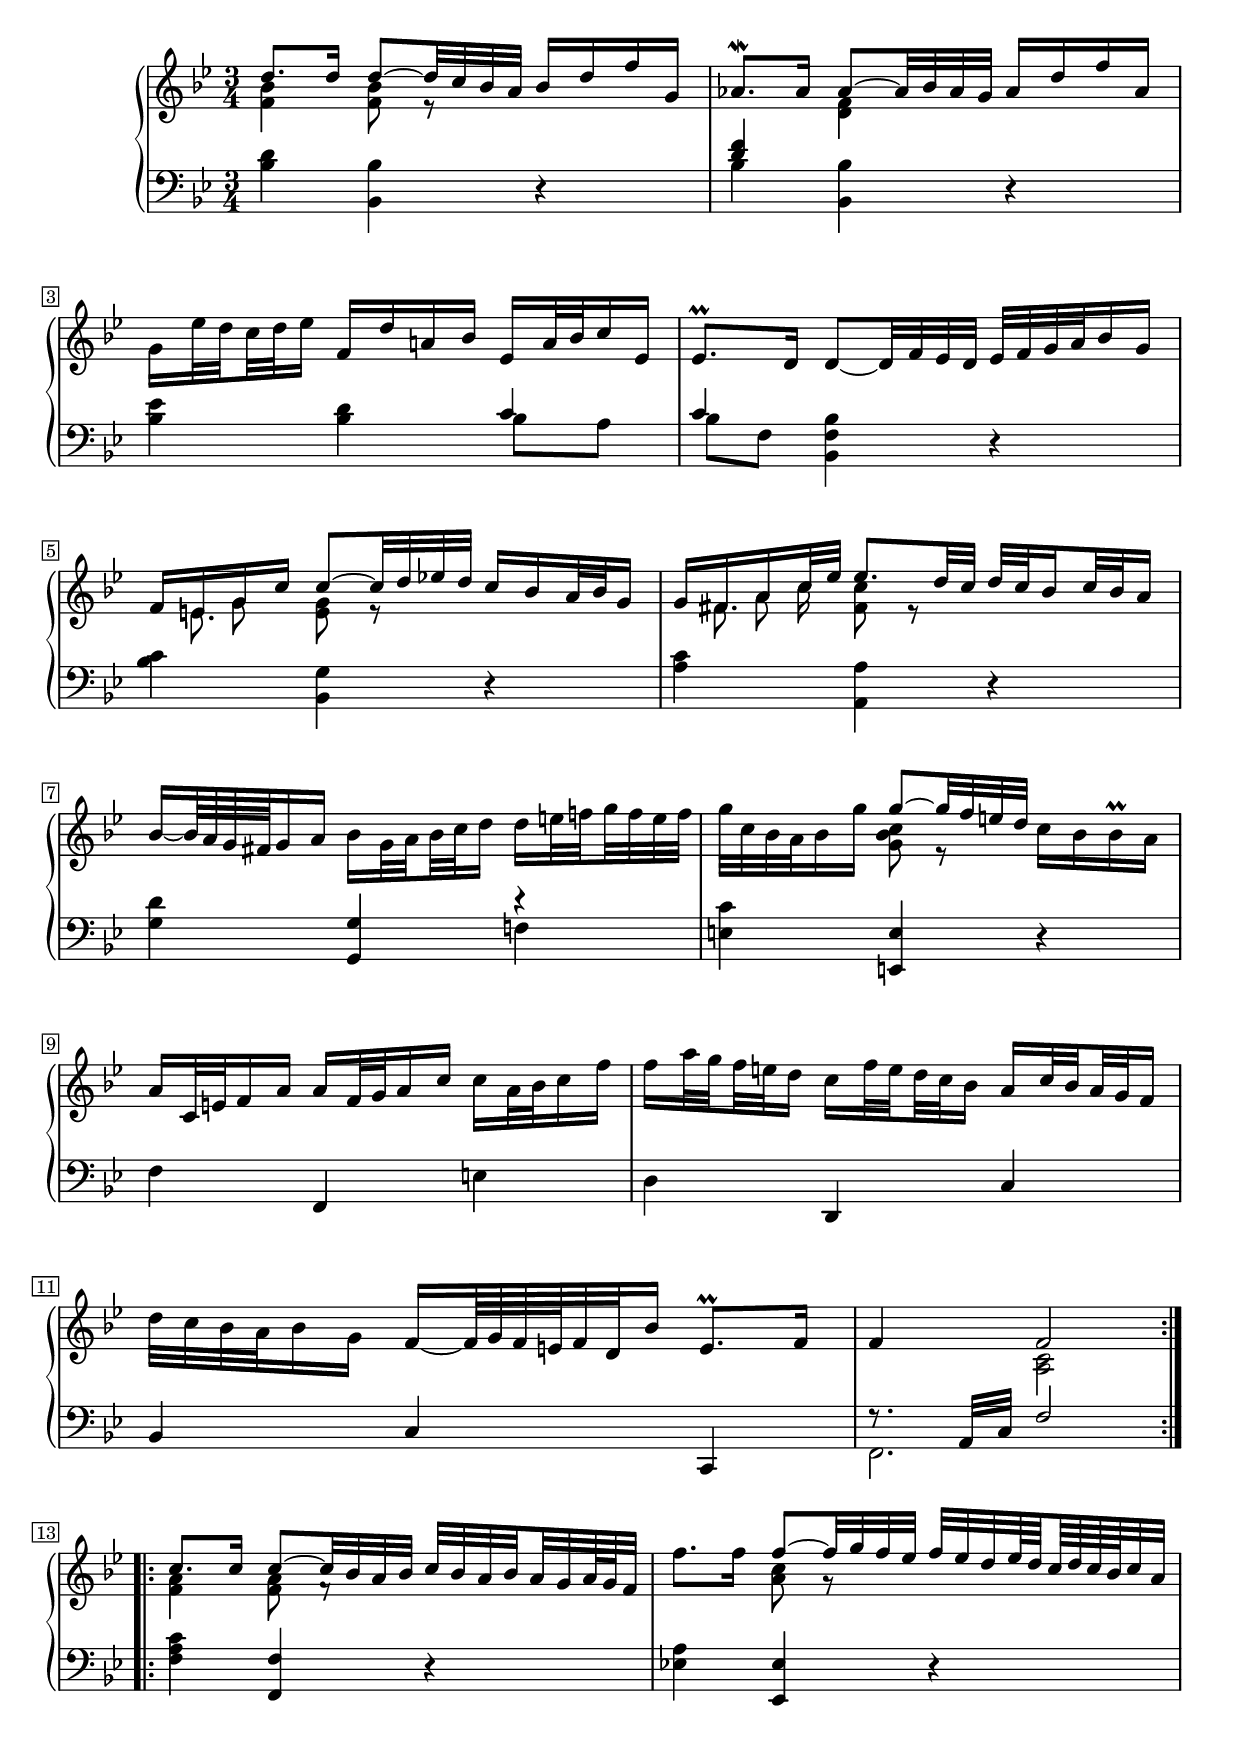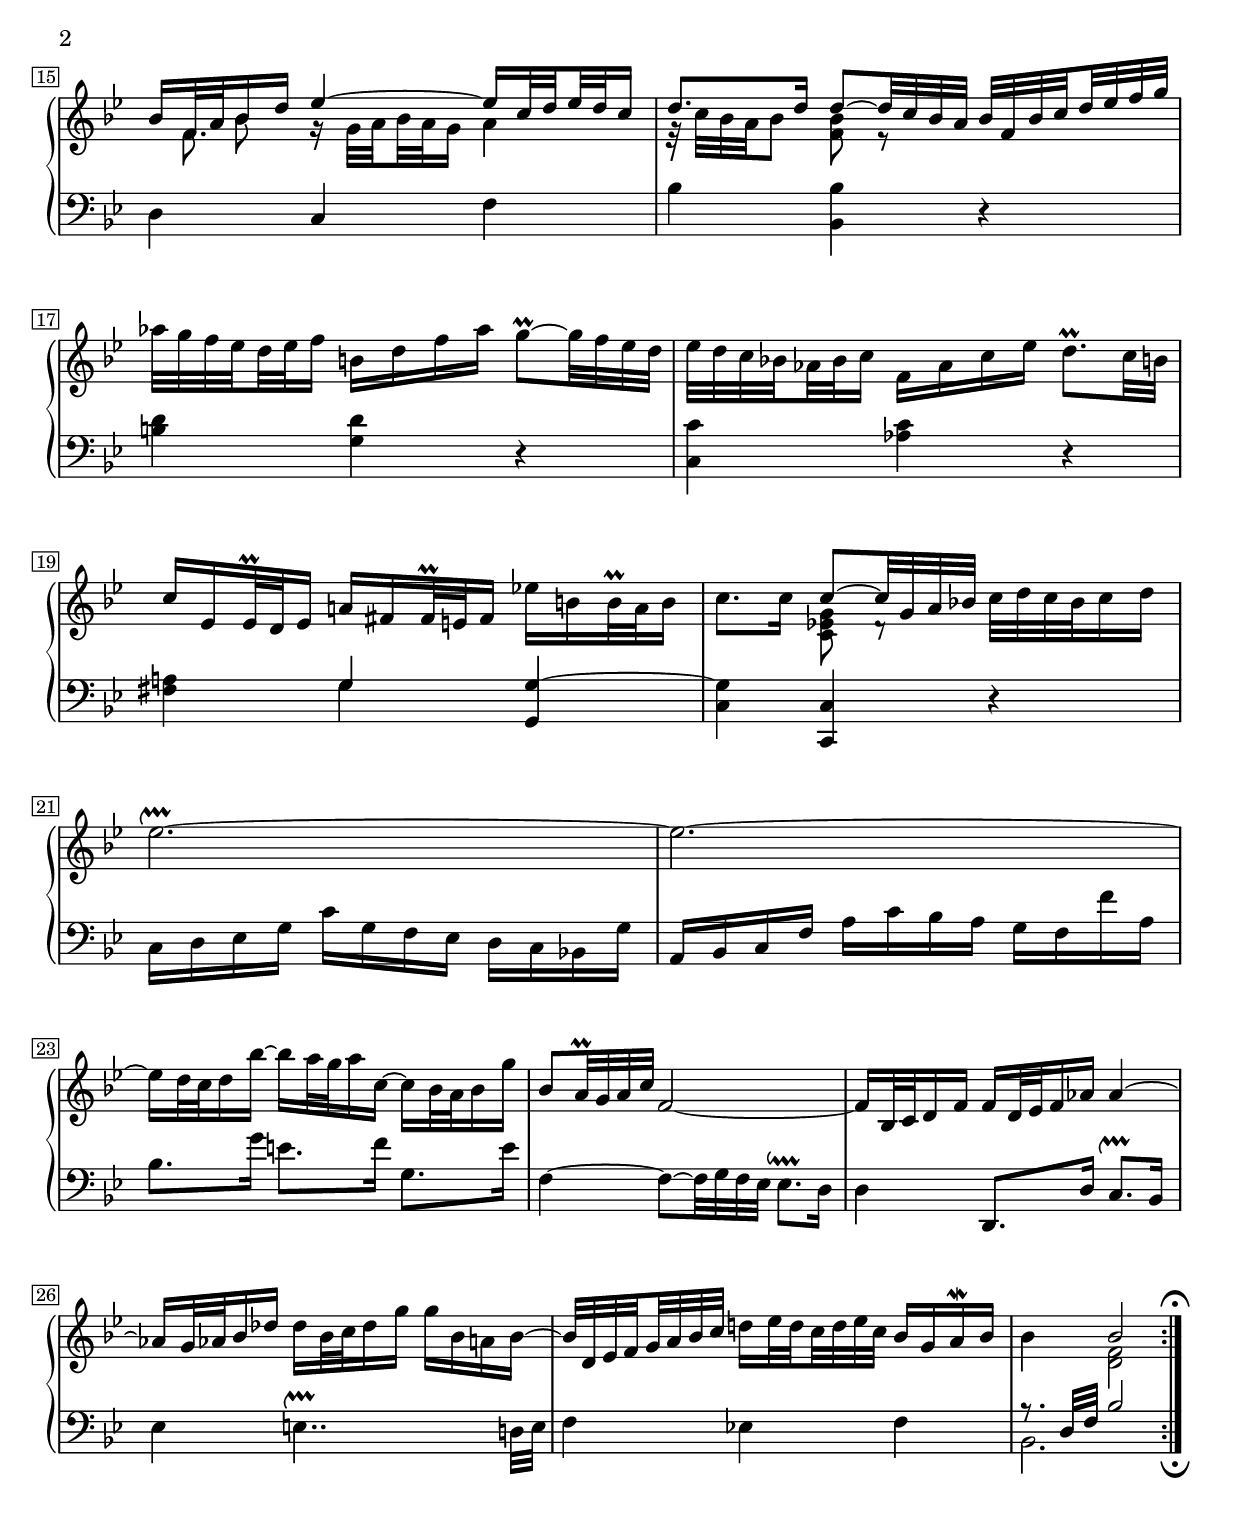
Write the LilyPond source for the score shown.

Global = {
  \key bes \major
  \time 3/4
  \include "../../global.ly"
}

Soprano = \context Voice = "one" \relative c'' {
  \voiceOne
  \stemUp\tieUp
  \override MultiMeasureRest.staff-position = #0
  \override Rest.staff-position = #0
  \label #'PartitaISarabande
  \set baseMoment = #(ly:make-moment 1/8)
  \repeat volta 4 {
  %1
  | d8. d16 d8~ d32 c bes a bes16 d f g,
  | aes8.\mordent aes16 aes8~ aes32 bes aes g aes16 d f aes,
  | \set subdivideBeams = ##t
    \stemNeutral\tieNeutral g es'32 d c d es16
    \set subdivideBeams = ##f
    f, d' a bes es, a32 bes c16 es,
  | es8.\prall d16 d8~ d32 f es d es f g a bes16 g
  %5
  | \stemUp f e g c c8^~ c32 d es d c16 bes a32 bes g16
  | g fis a c32 ees ees8. d32 c
    \set subdivideBeams = ##t
    d c bes16 c32 bes a16
    \set subdivideBeams = ##f
  | \stemNeutral bes16~ bes64 a g fis g16 a
    \set subdivideBeams = ##t
    bes g32 a bes c d16 d e32 f g32 f e f
    \set subdivideBeams = ##f
  | g c, bes a bes16 g'
    \stemUp\tieUp g8~ g32 f e d s4
  | \stemNeutral\tieNeutral a16 c,32 e f16 a a f32 g a16 c c a32 bes c16 f
  %10
  | \set subdivideBeams = ##t
    f a32 g f e d16 c f32 e d c bes16 a c32 bes a g f16
    \set subdivideBeams = ##f
  | d'32 c bes a bes16 g f~ f64 g f e f32 d bes'16 e,8.\prall f16
  | f4 << f2 \\ <a, c> >>
  }
  \break
  \repeat volta 4 {
  | \stemUp\tieUp c'8. c16 c8~ c32 bes a bes
    \set subdivideBeams = ##t
    c32 bes a bes a g a64 g f32
    \set subdivideBeams = ##f
  | \stemNeutral f'8.f16 \stemUp f8~ f32 g f ees
    \set subdivideBeams = ##t
    f32 ees d ees64 d c64 d c bes c32 a
    \set subdivideBeams = ##f
  %15
  | bes16 f32 a bes16 d ees4~
    \set subdivideBeams = ##t
    ees16 c32 d ees d c16
    \set subdivideBeams = ##f
  | d8. d16 \stemUp d8~ d32 c bes a
    \set subdivideBeams = ##t
    bes f bes c d ees f g
  | \stemNeutral aes g f ees d ees f16
    \set subdivideBeams = ##f
    b, d f aes g8~\prall g32 f ees d
  | \set subdivideBeams = ##t
    ees d c bes aes bes c16
    \set subdivideBeams = ##f
    f,16 aes c ees d8.\prall c32 b
  | c16 es, es32\prall d es16 a fis fis32\prall e fis16 es' b b32\prall a b16
  %20
  | c8. c16 \stemUp c8~ c32 g a bes \stemNeutral c32 d c bes c16 d
  | ees2.~\upprall
  | ees~
  | es16 d32 c d16 bes'~ bes a32 g a16 c,~ c bes32 a bes16 g'
  | bes,8 a32\prall g a c f,2_~
  %25
  | f16 bes,32 c d16 f f d32 es f16 aes aes4~
  | aes16 g32 aes bes16 des des bes32 c des16 g g bes, a bes~
  | \set subdivideBeams = ##t
    bes32 d, es f g a bes c d16 es32 d c d es c
    \set subdivideBeams = ##f
    bes16 g a\mordent bes
  | bes4 << bes2 \\ <d, f> >>
    \override Score.TextMark.self-alignment-X = #CENTER
    \textEndMark \markup { \musicglyph "scripts.ufermata" }
  }
}

Alto = \context Voice = "two" \relative c' {
  \voiceTwo
  \stemDown
  \mergeDifferentlyDottedOn
  \override Rest.staff-position = #0
  \set baseMoment = #(ly:make-moment 1/8)
  %1
  | <f bes>4 q8 e\rest s4
  | s <d f> s
  | s2.*2
  %5
  | s16 \autoBeamOff e8.*1/3 g8 \autoBeamOn <e g>8 e\rest s4
  | s16 \autoBeamOff fis8.*1/3 a8*1/2 c16 \autoBeamOn <fis, c'>8 e\rest s4
  | s2.
  | s4 <g bes c>8 e\rest c'16 bes bes^\prall a
  | s2.*4
  %13
  | <f a>4 q8 f\rest s4
  | s4 <a c>8 g\rest s4
  | \autoBeamOff s16 f8.*1/3 bes8 \autoBeamOn
    \set subdivideBeams = ##t
    g16\rest g32 a bes a g16 a4
    \set subdivideBeams = ##f
  | e32\rest c' bes a bes8 <f bes>8 e\rest s4
  | s2.*3
  %20
  | s4 <c ees g>8 d\rest
}

Tenor = \context Voice = "three" \relative c' {
  \voiceThree
  \stemUp
  \override Rest.staff-position = #0
  %1
  | s2.
  | <d f>4 s2
  | s2 c4
  | c s2
  %5
  | s2.*2
  | s2 d4\rest
  | s2.*4
  | f,8.\rest a,32 c f2
  | s2.*6
  %19
  | s4 g s
  | s2.*8
  | a8.\rest d,32 f bes2
}

Bass = \context Voice = "four" \relative c' {
  \voiceFour
  \stemDown\tieNeutral
  \override MultiMeasureRest.staff-position = #0
  \override Rest.staff-position = #0
  \repeat volta 4 {
  %1
  | <bes d>4 <bes, bes'> r
  | bes' <bes, bes'> r
  | <bes' es> <bes d> bes8 a
  | bes f <bes, f' bes>4 r
  %5
  | \stemNeutral <bes' c> <bes, g'> r
  | <a' c> <a, a'> r
  | <g' d'> <g, g'> f'!
  | <e c'> <e, e'> r
  | f' f, e'
  %10
  | d d, c'
  | bes c c,
  | \stemDown f2.
  }
  \repeat volta 4 {
  \stemNeutral <f' a c>4 <f, f'> r
  | <ees'! a> <ees, ees'> r
  %15
  | d' c f
  | bes <bes, bes'> r
  | <b' d> <g d'> r
  | <c, c'> <aes' c> r
  | <fis a> g <g, g'>~
  %20
  | <c g'> <c, c'> r
  | c'16 d ees g c g f ees d c bes! g'
  | a, bes c f a c bes a g f f' a,
  | bes8. g'16 e8. f16 g,8. e'16
  | f,4~ f8~ f32 g32 f es es8.^\downprall d16
  %25
  | d4 d,8. d'16 c8.^\upprall bes16
  | es4 e4..^\upprall d!32 e
  | f4 ees f
  | \stemDown bes,2.
    \tweak direction #DOWN
    \textEndMark \markup { \musicglyph "scripts.dfermata" }
  }
}

\score {
  \new PianoStaff
  <<
    \accidentalStyle Score.piano
    \context Staff = "upper" <<
      \set Staff.midiInstrument = #"acoustic grand"
      \Global
      \clef treble
      \Soprano
      \Alto
    >>
    \context Staff = "lower" <<
      \set Staff.midiInstrument = #"acoustic grand"
      \Global
      \clef bass
      \Tenor
      \Bass
    >>
  >>
  \header {
    composer = ##f % "Johann Sebastian @composer_lastnam@"
    opus = ##f % "BWV 825"
    title = \markup { "Sarabande" }
    subtitle = ##f
  }
  \layout {
    \context {
      \PianoStaff
      \override Parentheses.font-size = #-2
      \override TextScript.font-shape = #'italic
      \override TextScript.font-size = #-1
    }
  }
  \midi {
    \tempo 4 = 56
  }
}
